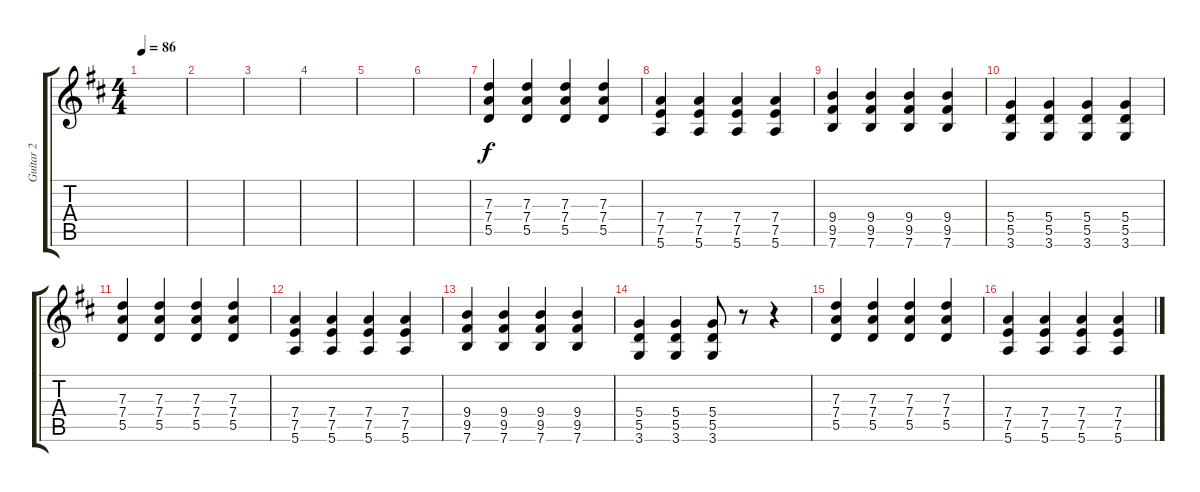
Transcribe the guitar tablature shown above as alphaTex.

\track ("Guitar 2" "Guitar 2") {instrument distortionguitar}
\staff {score tabs}
\tuning (E4 B3 G3 D3 A2 E2) {hide}
\ts (4 4)
\tempo 86
\clef g2
\ks d
|
|
|
|
|
|
(7.3 7.4 5.5).4 (7.3 7.4 5.5).4 (7.3 7.4 5.5).4 (7.3 7.4 5.5).4 |
(7.4 7.5 5.6).4 (7.4 7.5 5.6).4 (7.4 7.5 5.6).4 (7.4 7.5 5.6).4 |
(9.4 9.5 7.6).4 (9.4 9.5 7.6).4 (9.4 9.5 7.6).4 (9.4 9.5 7.6).4 |
(5.4 5.5 3.6).4 (5.4 5.5 3.6).4 (5.4 5.5 3.6).4 (5.4 5.5 3.6).4 |
(7.3 7.4 5.5).4 (7.3 7.4 5.5).4 (7.3 7.4 5.5).4 (7.3 7.4 5.5).4 |
(7.4 7.5 5.6).4 (7.4 7.5 5.6).4 (7.4 7.5 5.6).4 (7.4 7.5 5.6).4 |
(9.4 9.5 7.6).4 (9.4 9.5 7.6).4 (9.4 9.5 7.6).4 (9.4 9.5 7.6).4 |
(5.4 5.5 3.6).4 (5.4 5.5 3.6).4 (5.4 5.5 3.6).8 r.8 r.4 |
(7.3 7.4 5.5).4 (7.3 7.4 5.5).4 (7.3 7.4 5.5).4 (7.3 7.4 5.5).4 |
(7.4 7.5 5.6).4 (7.4 7.5 5.6).4 (7.4 7.5 5.6).4 (7.4 7.5 5.6).4
